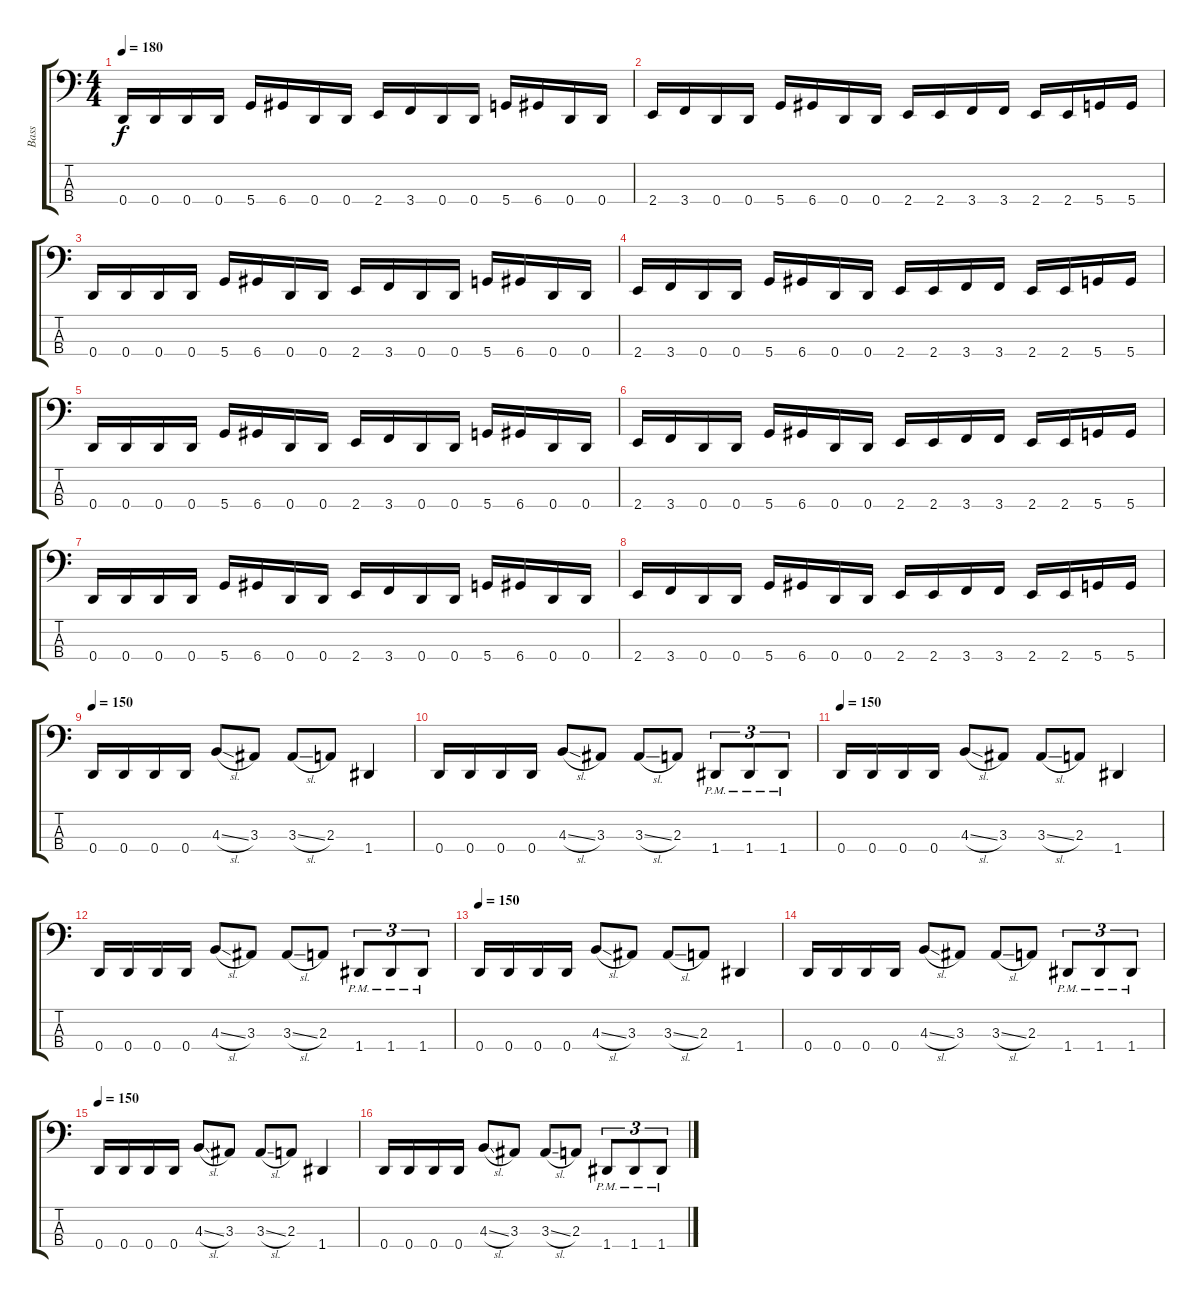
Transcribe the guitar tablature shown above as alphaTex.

\track ("Bass" "Bass") {instrument electricbasspick}
\staff {score tabs}
\tuning (F2 C2 G1 D1) {hide}
\ts (4 4)
\tempo 180
\clef f4
\ks c
0.4.16{dy f} 0.4.16 0.4.16 0.4.16 5.4.16 6.4.16 0.4.16 0.4.16 2.4.16 3.4.16 0.4.16 0.4.16 5.4.16 6.4.16 0.4.16 0.4.16 |
2.4.16 3.4.16 0.4.16 0.4.16 5.4.16 6.4.16 0.4.16 0.4.16 2.4.16 2.4.16 3.4.16 3.4.16 2.4.16 2.4.16 5.4.16 5.4.16 |
0.4.16 0.4.16 0.4.16 0.4.16 5.4.16 6.4.16 0.4.16 0.4.16 2.4.16 3.4.16 0.4.16 0.4.16 5.4.16 6.4.16 0.4.16 0.4.16 |
2.4.16 3.4.16 0.4.16 0.4.16 5.4.16 6.4.16 0.4.16 0.4.16 2.4.16 2.4.16 3.4.16 3.4.16 2.4.16 2.4.16 5.4.16 5.4.16 |
0.4.16 0.4.16 0.4.16 0.4.16 5.4.16 6.4.16 0.4.16 0.4.16 2.4.16 3.4.16 0.4.16 0.4.16 5.4.16 6.4.16 0.4.16 0.4.16 |
2.4.16 3.4.16 0.4.16 0.4.16 5.4.16 6.4.16 0.4.16 0.4.16 2.4.16 2.4.16 3.4.16 3.4.16 2.4.16 2.4.16 5.4.16 5.4.16 |
0.4.16 0.4.16 0.4.16 0.4.16 5.4.16 6.4.16 0.4.16 0.4.16 2.4.16 3.4.16 0.4.16 0.4.16 5.4.16 6.4.16 0.4.16 0.4.16 |
2.4.16 3.4.16 0.4.16 0.4.16 5.4.16 6.4.16 0.4.16 0.4.16 2.4.16 2.4.16 3.4.16 3.4.16 2.4.16 2.4.16 5.4.16 5.4.16 |
\tempo 150
0.4.16 0.4.16 0.4.16 0.4.16 4.3{sl}.8 3.3.8 3.3{sl}.8 2.3.8 1.4.4 |
0.4.16 0.4.16 0.4.16 0.4.16 4.3{sl}.8 3.3.8 3.3{sl}.8 2.3.8 1.4{pm}.8{tu (3 2)} 1.4{pm}.8{tu (3 2)} 1.4{pm}.8{tu (3 2)} |
\tempo 150
0.4.16 0.4.16 0.4.16 0.4.16 4.3{sl}.8 3.3.8 3.3{sl}.8 2.3.8 1.4.4 |
0.4.16 0.4.16 0.4.16 0.4.16 4.3{sl}.8 3.3.8 3.3{sl}.8 2.3.8 1.4{pm}.8{tu (3 2)} 1.4{pm}.8{tu (3 2)} 1.4{pm}.8{tu (3 2)} |
\tempo 150
0.4.16 0.4.16 0.4.16 0.4.16 4.3{sl}.8 3.3.8 3.3{sl}.8 2.3.8 1.4.4 |
0.4.16 0.4.16 0.4.16 0.4.16 4.3{sl}.8 3.3.8 3.3{sl}.8 2.3.8 1.4{pm}.8{tu (3 2)} 1.4{pm}.8{tu (3 2)} 1.4{pm}.8{tu (3 2)} |
\tempo 150
0.4.16 0.4.16 0.4.16 0.4.16 4.3{sl}.8 3.3.8 3.3{sl}.8 2.3.8 1.4.4 |
0.4.16 0.4.16 0.4.16 0.4.16 4.3{sl}.8 3.3.8 3.3{sl}.8 2.3.8 1.4{pm}.8{tu (3 2)} 1.4{pm}.8{tu (3 2)} 1.4{pm}.8{tu (3 2)}
